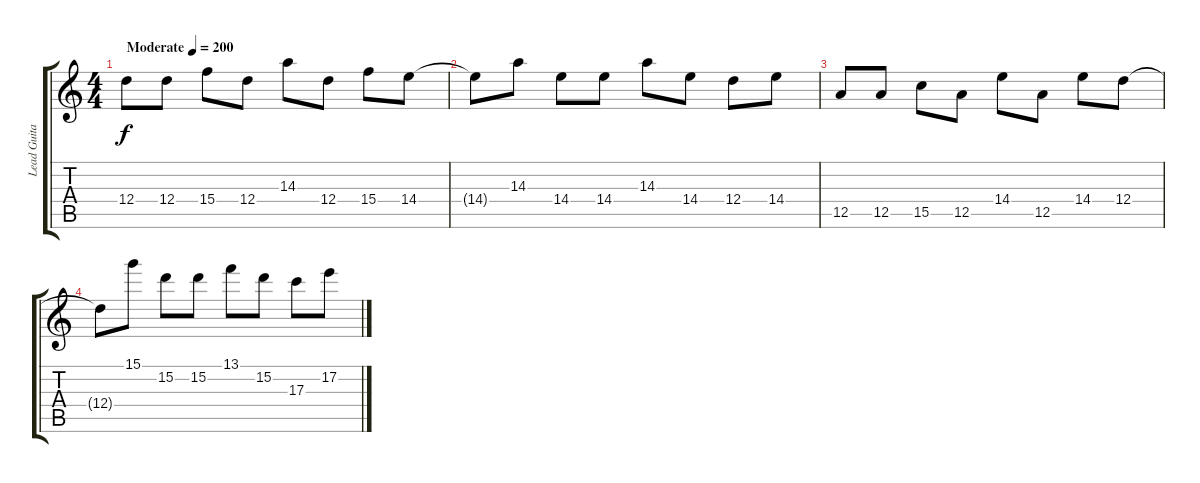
\track ("Lead Guitar" "Lead Guita") {instrument overdrivenguitar}
\staff {score tabs}
\tuning (E4 B3 G3 D3 A2 E2) {hide}
\ts (4 4)
\tempo (200 "Moderate")
\clef g2
\ks c
12.4.8{dy f instrument overdrivenguitar} 12.4.8 15.4.8 12.4.8 14.3.8 12.4.8 15.4.8 14.4.8 |
14.4{t}.8 14.3.8 14.4.8 14.4.8 14.3.8 14.4.8 12.4.8 14.4.8 |
12.5.8 12.5.8 15.5.8 12.5.8 14.4.8 12.5.8 14.4.8 12.4.8 |
12.4{t}.8 15.1.8 15.2.8 15.2.8 13.1.8 15.2.8 17.3.8 17.2.8
